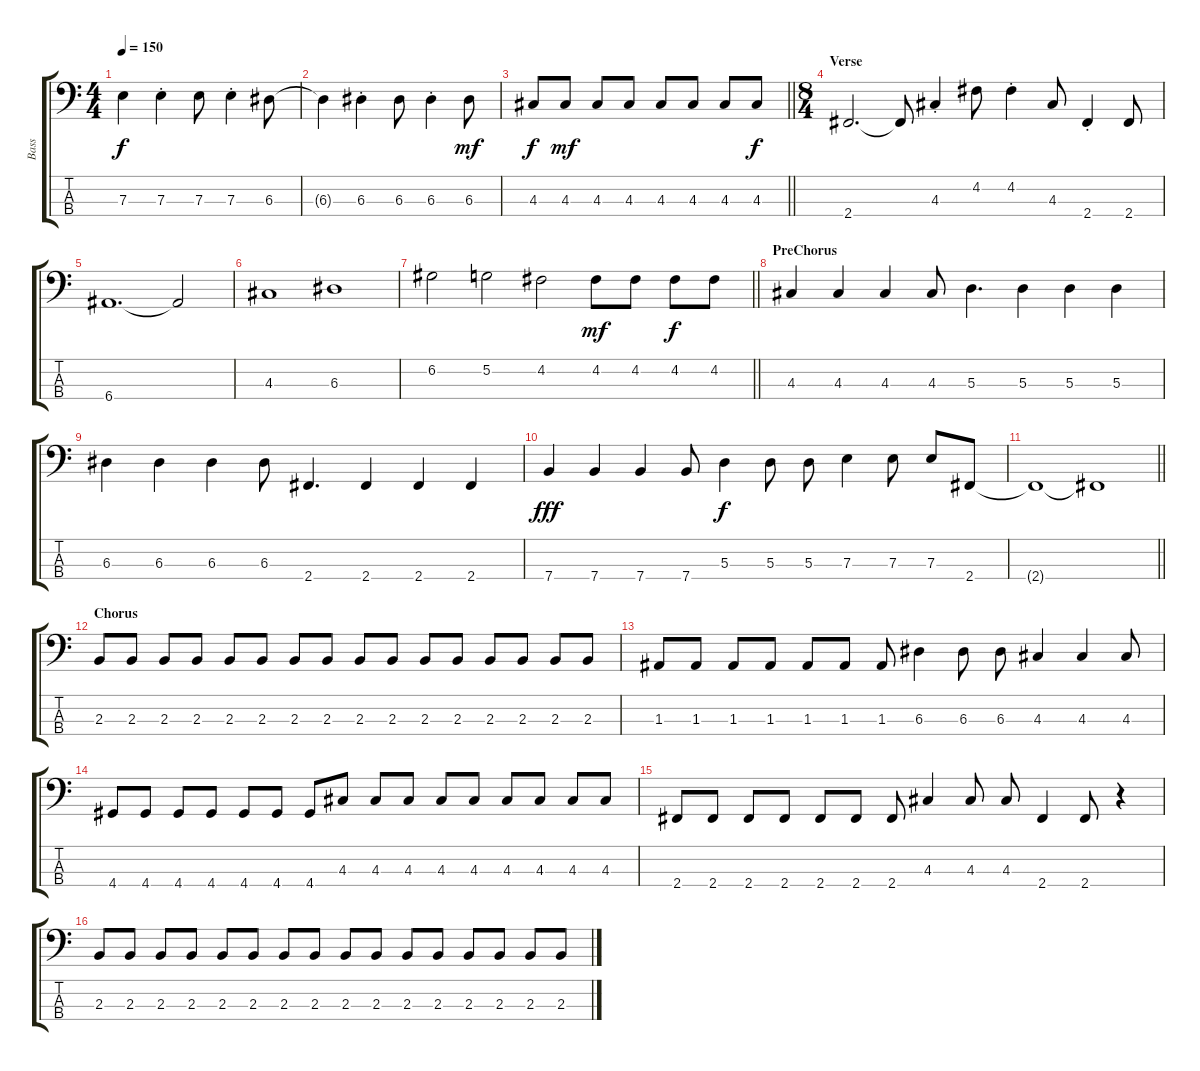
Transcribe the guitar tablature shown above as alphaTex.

\track ("Bass" "Bass") {instrument electricbassfinger}
\staff {score tabs}
\tuning (G2 D2 A1 E1) {hide}
\ts (4 4)
\tempo 150
\clef f4
\ks c
7.3{t}.4{dy f} 7.3{st}.4 7.3.8 7.3{st}.4 6.3.8 |
6.3{t}.4 6.3{st}.4 6.3.8 6.3{st}.4 6.3.8{dy mf} |
\barLineRight lightlight
4.3.8{dy f} 4.3.8{dy mf} 4.3.8 4.3.8 4.3.8 4.3.8 4.3.8 4.3.8{dy f} |
\ts (8 4)
\section ("" "Verse")
2.4.2{d} 2.4{t}.8 4.3{st}.4 4.2.8 4.2{st}.4 4.3.8 2.4{st}.4 2.4.8 |
6.4.1{d} 6.4{t}.2 |
4.3.1 6.3.1 |
\barLineRight lightlight
6.2.2 5.2.2 4.2.2 4.2.8{dy mf} 4.2.8 4.2.8{dy f} 4.2.8 |
\section ("" "PreChorus")
4.3.4 4.3.4 4.3.4 4.3.8 5.3.4{d} 5.3.4 5.3.4 5.3.4 |
6.3.4 6.3.4 6.3.4 6.3.8 2.4.4{d} 2.4.4 2.4.4 2.4.4 |
7.4.4{dy fff} 7.4.4 7.4.4 7.4.8 5.3.4{dy f} 5.3.8 5.3.8 7.3.4 7.3.8 7.3.8 2.4.8 |
\barLineRight lightlight
2.4{t}.1 2.4{t}.1 |
\section ("" "Chorus")
2.3.8 2.3.8 2.3.8 2.3.8 2.3.8 2.3.8 2.3.8 2.3.8 2.3.8 2.3.8 2.3.8 2.3.8 2.3.8 2.3.8 2.3.8 2.3.8 |
1.3.8 1.3.8 1.3.8 1.3.8 1.3.8 1.3.8 1.3.8 6.3.4 6.3.8 6.3.8 4.3.4 4.3.4 4.3.8 |
4.4.8 4.4.8 4.4.8 4.4.8 4.4.8 4.4.8 4.4.8 4.3.8 4.3.8 4.3.8 4.3.8 4.3.8 4.3.8 4.3.8 4.3.8 4.3.8 |
2.4.8 2.4.8 2.4.8 2.4.8 2.4.8 2.4.8 2.4.8 4.3.4 4.3.8 4.3.8 2.4.4 2.4.8 r.4 |
2.3.8 2.3.8 2.3.8 2.3.8 2.3.8 2.3.8 2.3.8 2.3.8 2.3.8 2.3.8 2.3.8 2.3.8 2.3.8 2.3.8 2.3.8 2.3.8
